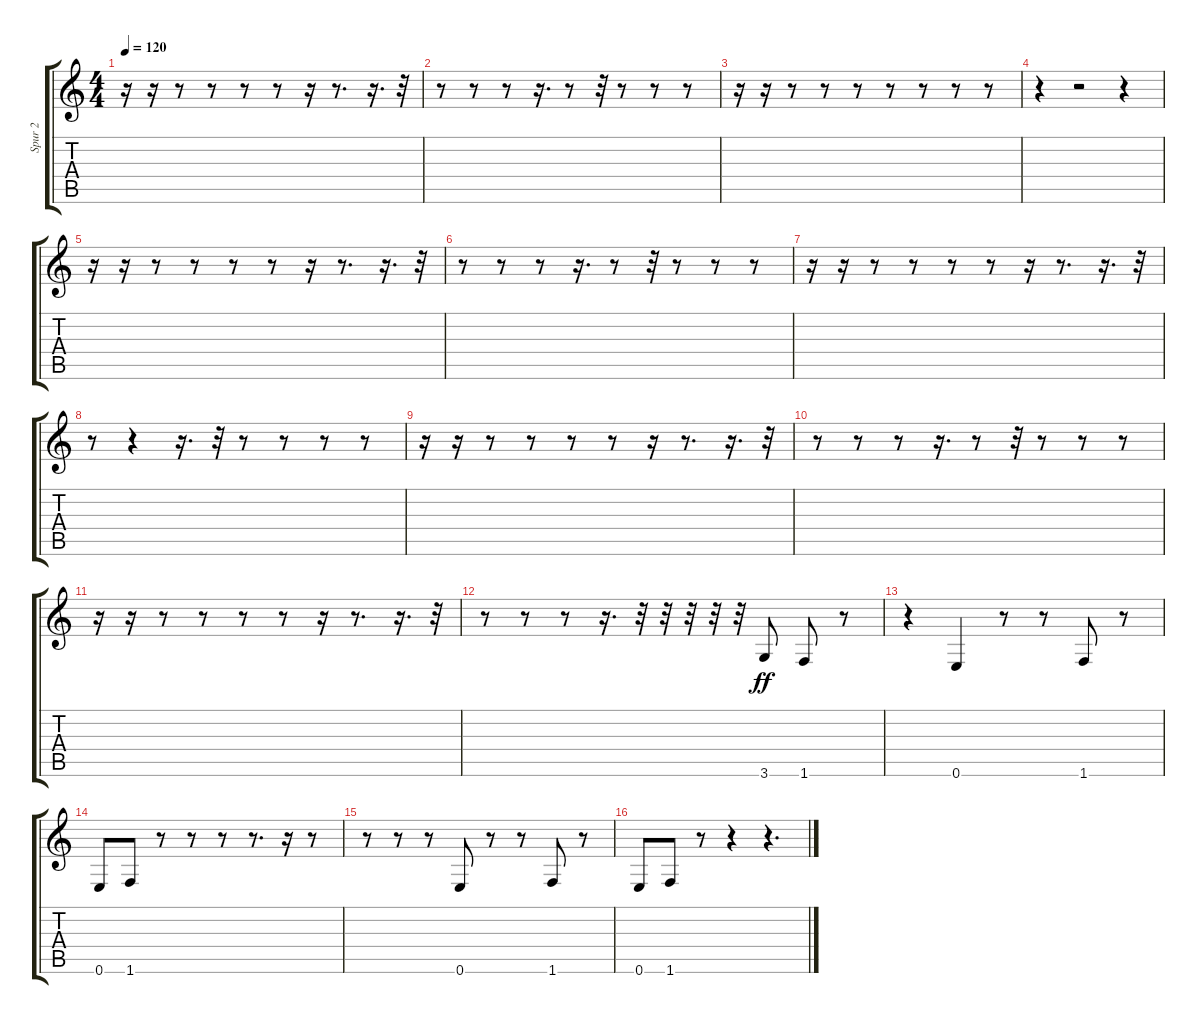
\track ("Spur 2" "Spur 2") {instrument synthbass1}
\staff {score tabs}
\tuning (E4 B3 G3 D3 A2 E2) {hide}
\ts (4 4)
\tempo 120
\clef g2
\ks c
r.16{dy ff} r.16 r.8 r.8 r.8 r.8 r.16 r.8{d} r.16{d} r.32 |
r.8 r.8 r.8 r.16{d} r.8 r.32 r.8 r.8 r.8 |
r.16 r.16 r.8 r.8 r.8 r.8 r.8 r.8 r.8 |
r.4 r.2 r.4 |
r.16 r.16 r.8 r.8 r.8 r.8 r.16 r.8{d} r.16{d} r.32 |
r.8 r.8 r.8 r.16{d} r.8 r.32 r.8 r.8 r.8 |
r.16 r.16 r.8 r.8 r.8 r.8 r.16 r.8{d} r.16{d} r.32 |
r.8 r.4 r.16{d} r.32 r.8 r.8 r.8 r.8 |
r.16 r.16 r.8 r.8 r.8 r.8 r.16 r.8{d} r.16{d} r.32 |
r.8 r.8 r.8 r.16{d} r.8 r.32 r.8 r.8 r.8 |
r.16 r.16 r.8 r.8 r.8 r.8 r.16 r.8{d} r.16{d} r.32 |
r.8 r.8 r.8 r.16{d} r.32 r.32 r.32 r.32 r.32 3.6.8 1.6.8 r.8 |
r.4 0.6.4 r.8 r.8 1.6.8 r.8 |
0.6.8 1.6.8 r.8 r.8 r.8 r.8{d} r.16 r.8 |
r.8 r.8 r.8 0.6.8 r.8 r.8 1.6.8 r.8 |
0.6.8 1.6.8 r.8 r.4 r.4{d}
